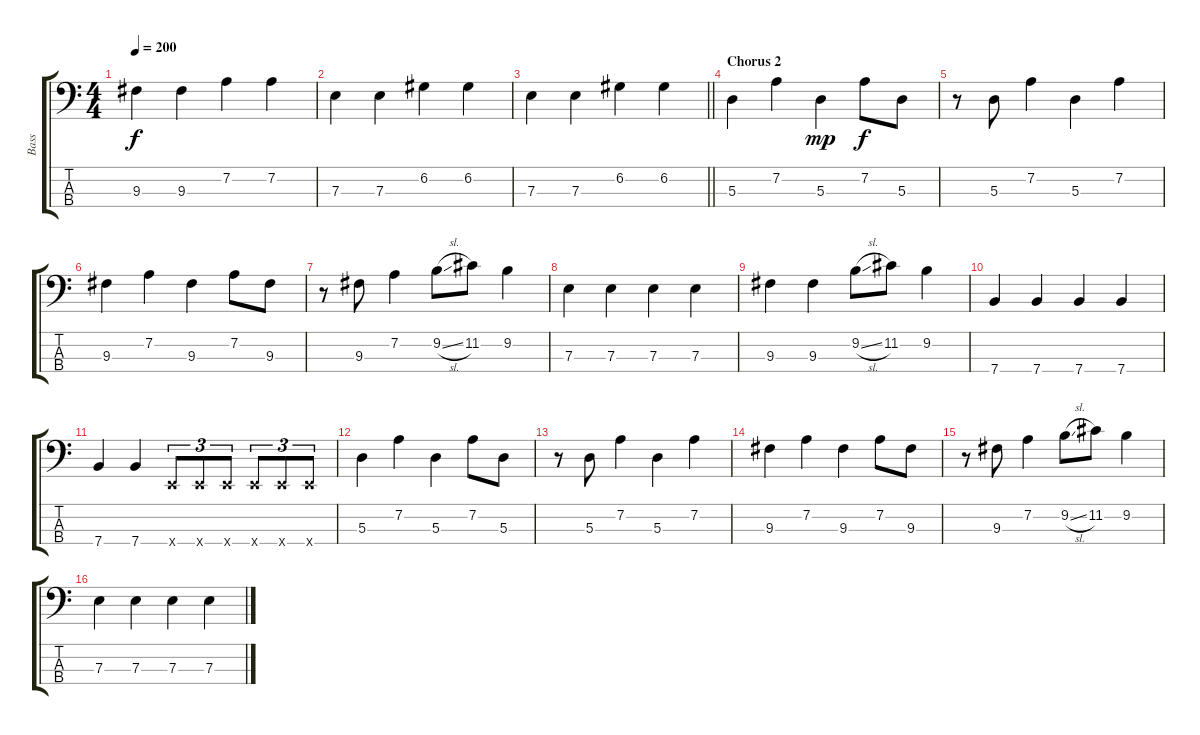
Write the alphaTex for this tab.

\track ("Bass" "Bass") {instrument electricbassfinger}
\staff {score tabs}
\tuning (G2 D2 A1 E1) {hide}
\ts (4 4)
\tempo 200
\clef f4
\ks c
9.3.4{dy f} 9.3.4 7.2.4 7.2.4 |
7.3.4 7.3.4 6.2.4 6.2.4 |
\barLineRight lightlight
7.3.4 7.3.4 6.2.4 6.2.4 |
\section ("" "Chorus 2")
5.3.4 7.2.4 5.3.4{dy mp} 7.2.8{dy f} 5.3.8 |
r.8 5.3.8 7.2.4 5.3.4 7.2.4 |
9.3.4 7.2.4 9.3.4 7.2.8 9.3.8 |
r.8 9.3.8 7.2.4 9.2{sl}.8 11.2.8 9.2.4 |
7.3.4 7.3.4 7.3.4 7.3.4 |
9.3.4 9.3.4 9.2{sl}.8 11.2.8 9.2.4 |
7.4.4 7.4.4 7.4.4 7.4.4 |
7.4.4 7.4.4 0.4{x}.8{tu (3 2)} 0.4{x}.8{tu (3 2)} 0.4{x}.8{tu (3 2)} 0.4{x}.8{tu (3 2)} 0.4{x}.8{tu (3 2)} 0.4{x}.8{tu (3 2)} |
5.3.4 7.2.4 5.3.4 7.2.8 5.3.8 |
r.8 5.3.8 7.2.4 5.3.4 7.2.4 |
9.3.4 7.2.4 9.3.4 7.2.8 9.3.8 |
r.8 9.3.8 7.2.4 9.2{sl}.8 11.2.8 9.2.4 |
7.3.4 7.3.4 7.3.4 7.3.4
